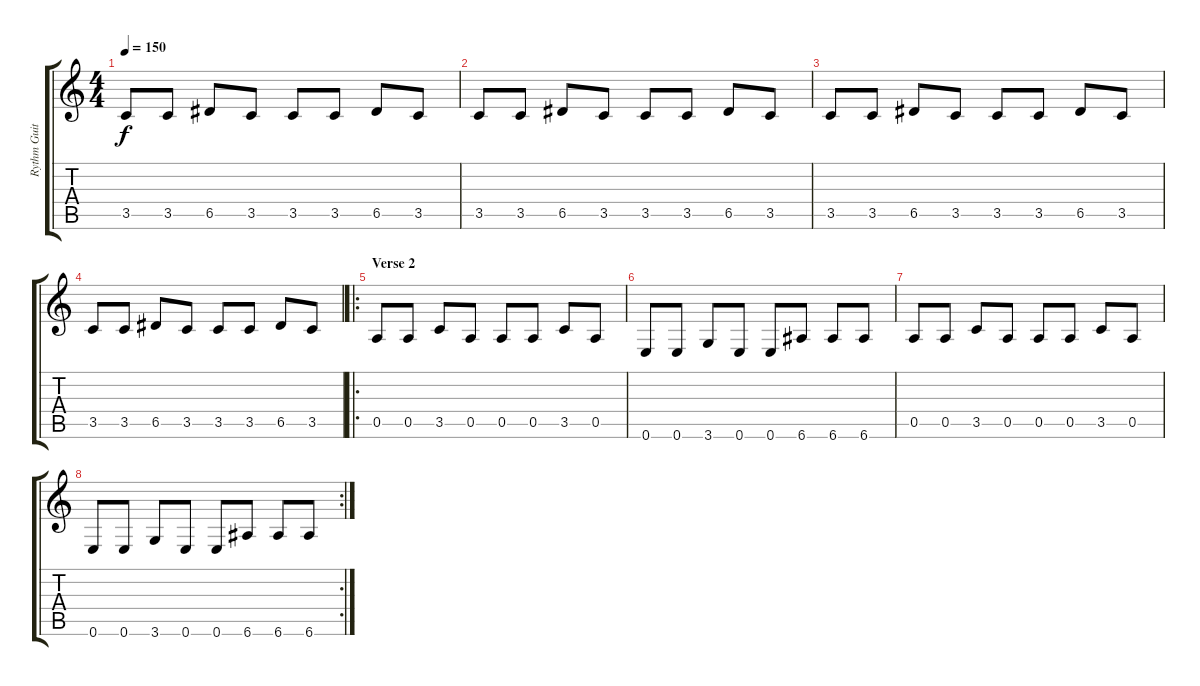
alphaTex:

\track ("Rythm Guitar - Andy" "Rythm Guit") {instrument overdrivenguitar}
\staff {score tabs}
\tuning (E4 B3 G3 D3 A2 E2) {hide}
\ts (4 4)
\tempo 150
\clef g2
\ks c
3.5.8{dy f} 3.5.8 6.5.8 3.5.8 3.5.8 3.5.8 6.5.8 3.5.8 |
3.5.8 3.5.8 6.5.8 3.5.8 3.5.8 3.5.8 6.5.8 3.5.8 |
3.5.8 3.5.8 6.5.8 3.5.8 3.5.8 3.5.8 6.5.8 3.5.8 |
3.5.8 3.5.8 6.5.8 3.5.8 3.5.8 3.5.8 6.5.8 3.5.8 |
\ro
\section ("" "Verse 2")
0.5.8 0.5.8 3.5.8 0.5.8 0.5.8 0.5.8 3.5.8 0.5.8 |
0.6.8 0.6.8 3.6.8 0.6.8 0.6.8 6.6.8 6.6.8 6.6.8 |
0.5.8 0.5.8 3.5.8 0.5.8 0.5.8 0.5.8 3.5.8 0.5.8 |
\rc 2
0.6.8 0.6.8 3.6.8 0.6.8 0.6.8 6.6.8 6.6.8 6.6.8
